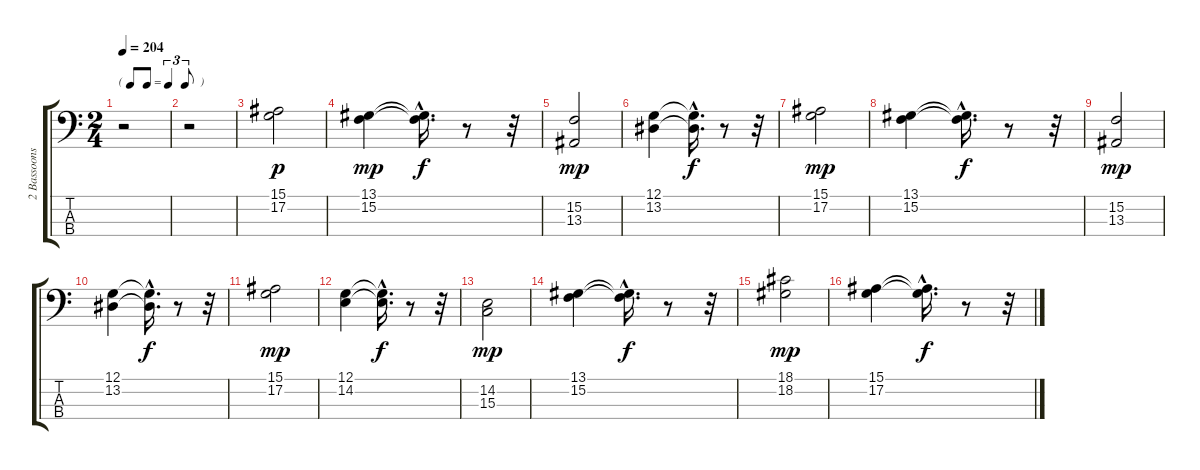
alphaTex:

\track ("2 Bassoons" "2 Bassoons") {instrument bassoon}
\staff {score tabs}
\tuning (G2 D2 A1 E1) {hide}
\ts (2 4)
\tf triplet8th
\tempo 204
\clef f4
\ks c
r.2{dy f} |
r.2 |
(15.1 17.2).2{dy p} |
(13.1 15.2).4{dy mp} (13.1{hac t} 15.2{hac t}).16{d dy f} r.8 r.32 |
(15.2 13.3).2{dy mp} |
(12.1 13.2).4 (12.1{hac t} 13.2{hac t}).16{d dy f} r.8 r.32 |
(15.1 17.2).2{dy mp} |
(13.1 15.2).4 (13.1{hac t} 15.2{hac t}).16{d dy f} r.8 r.32 |
(15.2 13.3).2{dy mp} |
(12.1 13.2).4 (12.1{hac t} 13.2{hac t}).16{d dy f} r.8 r.32 |
(15.1 17.2).2{dy mp} |
(12.1 14.2).4 (12.1{hac t} 14.2{hac t}).16{d dy f} r.8 r.32 |
(14.2 15.3).2{dy mp} |
(13.1 15.2).4 (13.1{hac t} 15.2{hac t}).16{d dy f} r.8 r.32 |
(18.1 18.2).2{dy mp} |
(15.1 17.2).4 (15.1{hac t} 17.2{hac t}).16{d dy f} r.8 r.32
